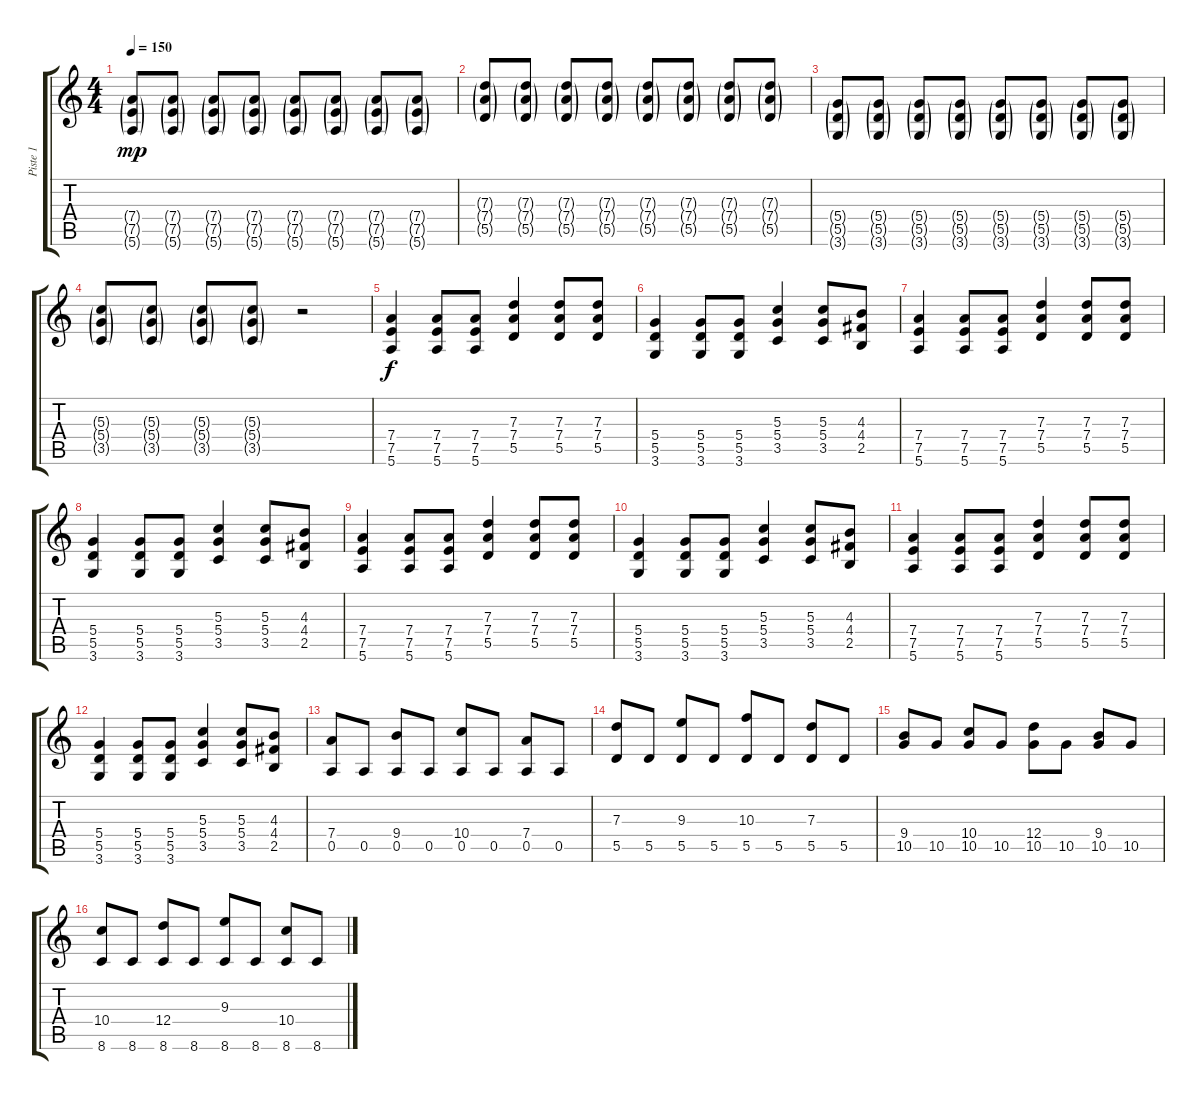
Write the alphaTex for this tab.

\track ("Piste 1" "Piste 1") {instrument distortionguitar}
\staff {score tabs}
\tuning (E4 B3 G3 D3 A2 E2) {hide}
\ts (4 4)
\tempo 150
\clef g2
\ks c
(7.4{g} 7.5{g} 5.6{g}).8{dy mp instrument distortionguitar} (7.4{g} 7.5{g} 5.6{g}).8 (7.4{g} 7.5{g} 5.6{g}).8 (7.4{g} 7.5{g} 5.6{g}).8 (7.4{g} 7.5{g} 5.6{g}).8 (7.4{g} 7.5{g} 5.6{g}).8 (7.4{g} 7.5{g} 5.6{g}).8 (7.4{g} 7.5{g} 5.6{g}).8 |
(7.3{g} 7.4{g} 5.5{g}).8 (7.3{g} 7.4{g} 5.5{g}).8 (7.3{g} 7.4{g} 5.5{g}).8 (7.3{g} 7.4{g} 5.5{g}).8 (7.3{g} 7.4{g} 5.5{g}).8 (7.3{g} 7.4{g} 5.5{g}).8 (7.3{g} 7.4{g} 5.5{g}).8 (7.3{g} 7.4{g} 5.5{g}).8 |
(5.4{g} 5.5{g} 3.6{g}).8 (5.4{g} 5.5{g} 3.6{g}).8 (5.4{g} 5.5{g} 3.6{g}).8 (5.4{g} 5.5{g} 3.6{g}).8 (5.4{g} 5.5{g} 3.6{g}).8 (5.4{g} 5.5{g} 3.6{g}).8 (5.4{g} 5.5{g} 3.6{g}).8 (5.4{g} 5.5{g} 3.6{g}).8 |
(5.3{g} 5.4{g} 3.5{g}).8 (5.3{g} 5.4{g} 3.5{g}).8 (5.3{g} 5.4{g} 3.5{g}).8 (5.3{g} 5.4{g} 3.5{g}).8 r.2 |
(7.4 7.5 5.6).4{dy f} (7.4 7.5 5.6).8 (7.4 7.5 5.6).8 (7.3 7.4 5.5).4 (7.3 7.4 5.5).8 (7.3 7.4 5.5).8 |
(5.4 5.5 3.6).4 (5.4 5.5 3.6).8 (5.4 5.5 3.6).8 (5.3 5.4 3.5).4 (5.3 5.4 3.5).8 (4.3 4.4 2.5).8 |
(7.4 7.5 5.6).4 (7.4 7.5 5.6).8 (7.4 7.5 5.6).8 (7.3 7.4 5.5).4 (7.3 7.4 5.5).8 (7.3 7.4 5.5).8 |
(5.4 5.5 3.6).4 (5.4 5.5 3.6).8 (5.4 5.5 3.6).8 (5.3 5.4 3.5).4 (5.3 5.4 3.5).8 (4.3 4.4 2.5).8 |
(7.4 7.5 5.6).4 (7.4 7.5 5.6).8 (7.4 7.5 5.6).8 (7.3 7.4 5.5).4 (7.3 7.4 5.5).8 (7.3 7.4 5.5).8 |
(5.4 5.5 3.6).4 (5.4 5.5 3.6).8 (5.4 5.5 3.6).8 (5.3 5.4 3.5).4 (5.3 5.4 3.5).8 (4.3 4.4 2.5).8 |
(7.4 7.5 5.6).4 (7.4 7.5 5.6).8 (7.4 7.5 5.6).8 (7.3 7.4 5.5).4 (7.3 7.4 5.5).8 (7.3 7.4 5.5).8 |
(5.4 5.5 3.6).4 (5.4 5.5 3.6).8 (5.4 5.5 3.6).8 (5.3 5.4 3.5).4 (5.3 5.4 3.5).8 (4.3 4.4 2.5).8 |
(7.4 0.5).8 0.5.8 (9.4 0.5).8 0.5.8 (10.4 0.5).8 0.5.8 (7.4 0.5).8 0.5.8 |
(7.3 5.5).8 5.5.8 (9.3 5.5).8 5.5.8 (10.3 5.5).8 5.5.8 (7.3 5.5).8 5.5.8 |
(9.4 10.5).8 10.5.8 (10.4 10.5).8 10.5.8 (12.4 10.5).8 10.5.8 (9.4 10.5).8 10.5.8 |
(10.4 8.6).8 8.6.8 (12.4 8.6).8 8.6.8 (9.3 8.6).8 8.6.8 (10.4 8.6).8 8.6.8
